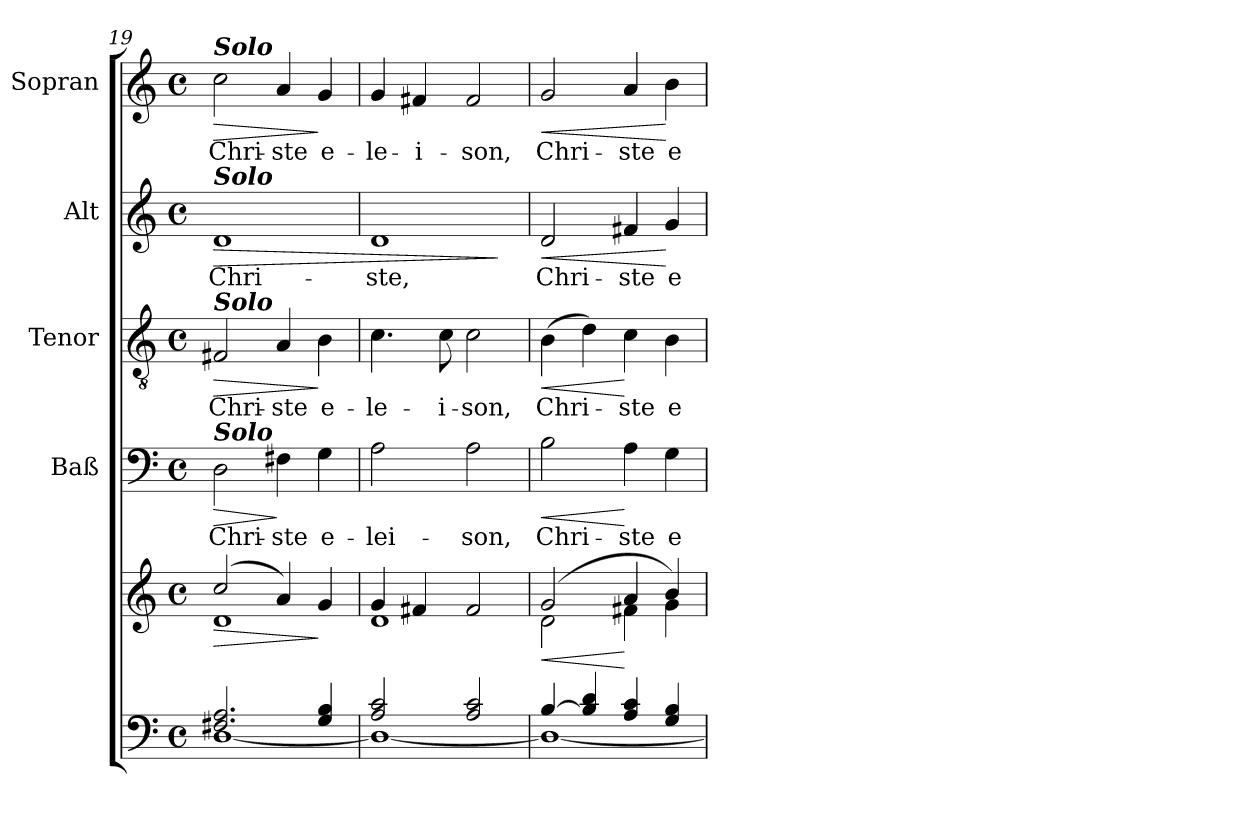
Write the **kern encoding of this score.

**kern	**kern	**dynam	**kern	**text	**dynam	**kern	**text	**dynam	**kern	**text	**dynam	**kern	**text	**dynam
*part5	*part5	*part5	*part4	*part4	*part4	*part3	*part3	*part3	*part2	*part2	*part2	*part1	*part1	*part1
*staff6	*staff5	*staff5/6	*staff4	*staff4	*staff4	*staff3	*staff3	*staff3	*staff2	*staff2	*staff2	*staff1	*staff1	*staff1
*	*	*	*I"Baß	*	*	*I"Tenor	*	*	*I"Alt	*	*	*I"Sopran	*	*
*	*	*	*I'Baß	*	*	*I'Ten	*	*	*I'Alt	*	*	*I'Sop	*	*
*clefF4	*clefG2	*	*clefF4	*	*	*clefGv2	*	*	*clefG2	*	*	*clefG2	*	*
*k[]	*k[]	*	*k[]	*	*	*k[]	*	*	*k[]	*	*	*k[]	*	*
*C:	*C:	*	*C:	*	*	*C:	*	*	*C:	*	*	*C:	*	*
*M4/4	*M4/4	*	*M4/4	*	*	*M4/4	*	*	*M4/4	*	*	*M4/4	*	*
*met(c)	*met(c)	*	*met(c)	*	*	*met(c)	*	*	*met(c)	*	*	*met(c)	*	*
=19	=19	=19	=19	=19	=19	=19	=19	=19	=19	=19	=19	=19	=19	=19
*^	*	*	*	*	*	*	*	*	*	*	*	*	*	*
!	!	!	!	!	!	!	!	!	!	!	!	!	!LO:TX:a:Bi:t=Solo	!	!
!	!	!	!	!	!	!	!	!	!	!LO:TX:a:Bi:t=Solo	!	!	!	!	!
!	!	!	!	!	!	!	!LO:TX:a:Bi:t=Solo	!	!	!	!	!	!	!	!
!	!	!	!	!LO:TX:a:Bi:t=Solo	!	!	!	!	!	!	!	!	!	!	!
!	!	!	!LO:HP:b	!	!LO:LY:b	!LO:HP:b	!	!LO:LY:b	!LO:HP:b	!	!LO:LY:b	!LO:HP:b	!	!LO:LY:b	!LO:HP:b
*	*	*^	*	*	*	*	*	*	*	*	*	*	*	*	*
2.F#X/ 2.A/	[<1D	(<2cc/	1d	>	2D\	Chri-	>	2F#X/	Chri-	>	1d	Chri-	>	2cc\	Chri-	>
!	!	!	!	!	!	!LO:LY:b	!	!	!LO:LY:b	!	!	!	!	!	!LO:LY:b	!
.	.	4a/)	.	.	4F#X\	-ste	]	4A/	-ste	.	.	.	.	4a/	-ste	.
!	!	!	!	!	!	!LO:LY:b	!	!	!LO:LY:b	!	!	!	!	!	!LO:LY:b	!
4G/ 4B/	.	4g/	.	]	4G\	e-	.	4B\	e-	]	.	.	.	4g/	e-	]
=20	=20	=20	=20	=20	=20	=20	=20	=20	=20	=20	=20	=20	=20	=20	=20	=20
!	!	!	!	!	!	!LO:LY:b	!	!	!LO:LY:b	!	!	!LO:LY:b	!	!	!LO:LY:b	!
2A/ 2c/	1D_	4g/	1d	.	2A\	-lei-	.	4.c\	-le-	.	1d	-ste,	.	4g/	-le-	.
!	!	!	!	!	!	!	!	!	!	!	!	!	!	!	!LO:LY:b	!
.	.	4f#X/	.	.	.	.	.	.	.	.	.	.	.	4f#X/	-i-	.
!	!	!	!	!	!	!	!	!	!LO:LY:b	!	!	!	!	!	!	!
.	.	.	.	.	.	.	.	8c\	-i-	.	.	.	.	.	.	.
!	!	!	!	!	!	!LO:LY:b	!	!	!LO:LY:b	!	!	!	!	!	!LO:LY:b	!
2A/ 2c/	.	2f#/	.	.	2A\	-son,	.	2c\	-son,	.	.	.	.	2f#/	-son,	.
*v	*v	*	*	*	*	*	*	*	*	*	*	*	*	*	*	*
*	*v	*v	*	*	*	*	*	*	*	*	*	*	*	*	*
.	.	.	.	.	.	.	.	.	.	.	]	.	.	.
=21	=21	=21	=21	=21	=21	=21	=21	=21	=21	=21	=21	=21	=21	=21
*^	*	*	*	*	*	*	*	*	*	*	*	*	*	*
!	!	!	!LO:HP:b	!	!LO:LY:b	!LO:HP:b	!	!LO:LY:b	!LO:HP:b	!	!LO:LY:b	!LO:HP:b	!	!LO:LY:b	!LO:HP:b
*	*	*^	*	*	*	*	*	*	*	*	*	*	*	*	*
[>4B/	1D_	(2g/	2d\	<	2B\	Chri-	<	(>4B\	Chri-	<	2d/	Chri-	<	2g/	Chri-	<
4B/] 4d/	.	.	.	.	.	.	.	4d\)	.	.	.	.	.	.	.	.
!	!	!	!	!	!	!LO:LY:b	!	!	!LO:LY:b	!	!	!LO:LY:b	!	!	!LO:LY:b	!
4A/ 4c/	.	4a/	4f#X\	[	4A\	-ste	[	4c\	-ste	[	4f#X/	-ste	.	4a/	-ste	.
!	!	!	!	!	!	!LO:LY:b	!	!	!LO:LY:b	!	!	!LO:LY:b	!	!	!LO:LY:b	!
4G/ 4B/	.	4b/)	4g\	.	4G\	e-	.	4B\	e-	.	4g/	e-	[	4b\	e-	[
*v	*v	*	*	*	*	*	*	*	*	*	*	*	*	*	*	*
*	*v	*v	*	*	*	*	*	*	*	*	*	*	*	*	*
=	=	=	=	=	=	=	=	=	=	=	=	=	=	=
*-	*-	*-	*-	*-	*-	*-	*-	*-	*-	*-	*-	*-	*-	*-
